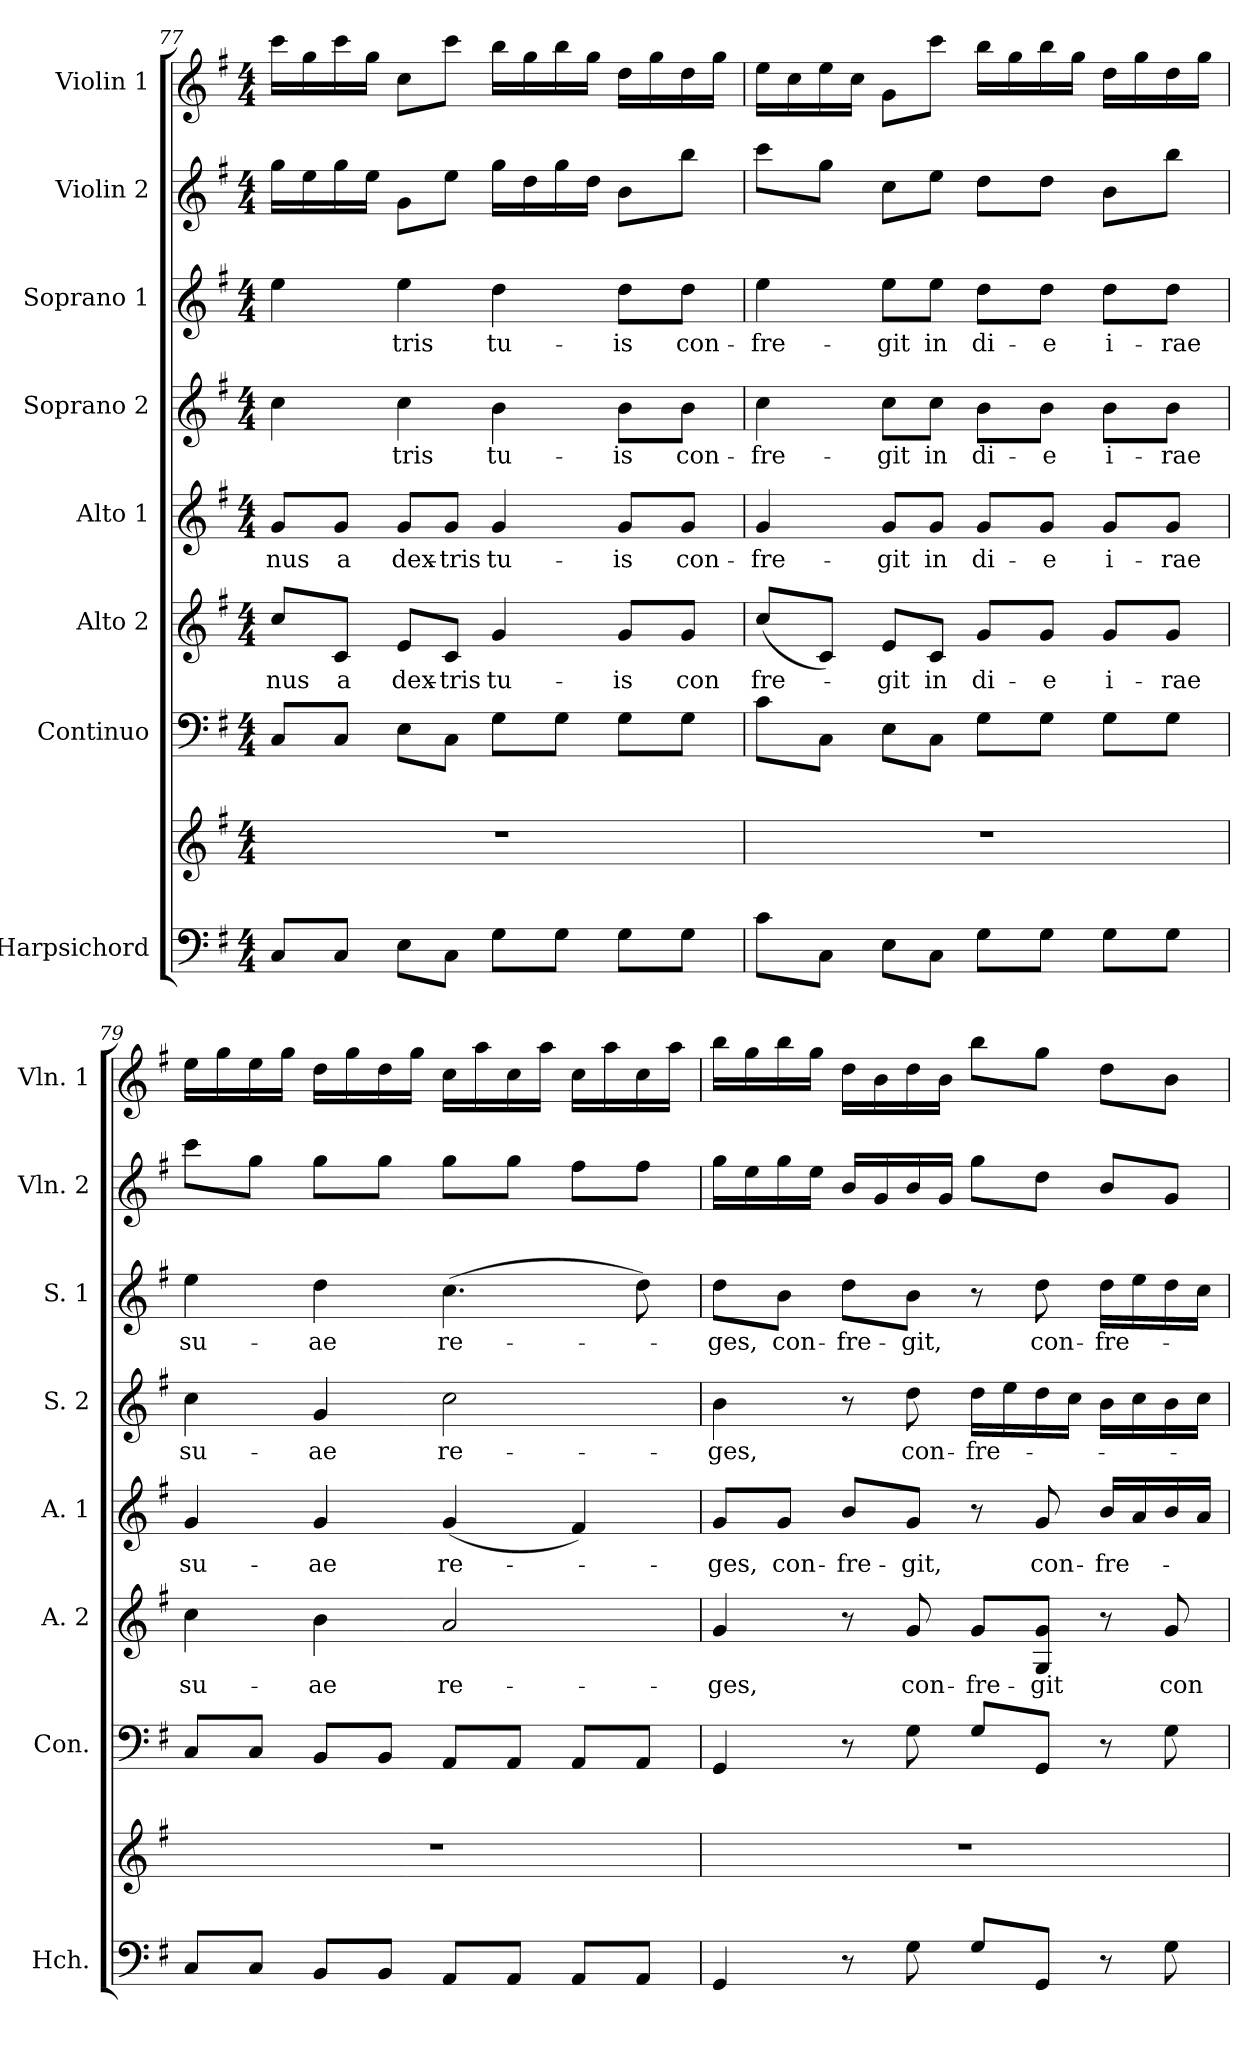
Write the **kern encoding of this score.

**kern	**kern	**kern	**kern	**text	**kern	**text	**kern	**text	**kern	**text	**kern	**kern
*part8	*part8	*part7	*part6	*part6	*part5	*part5	*part4	*part4	*part3	*part3	*part2	*part1
*staff9	*staff8	*staff7	*staff6	*staff6	*staff5	*staff5	*staff4	*staff4	*staff3	*staff3	*staff2	*staff1
*I"Harpsichord	*	*I"Continuo	*I"Alto 2	*	*I"Alto 1	*	*I"Soprano 2	*	*I"Soprano 1	*	*I"Violin 2	*I"Violin 1
*I'Hch.	*	*I'Con.	*I'A. 2	*	*I'A. 1	*	*I'S. 2	*	*I'S. 1	*	*I'Vln. 2	*I'Vln. 1
*clefF4	*clefG2	*clefF4	*clefG2	*	*clefG2	*	*clefG2	*	*clefG2	*	*clefG2	*clefG2
*k[f#]	*k[f#]	*k[f#]	*k[f#]	*	*k[f#]	*	*k[f#]	*	*k[f#]	*	*k[f#]	*k[f#]
*M4/4	*M4/4	*M4/4	*M4/4	*	*M4/4	*	*M4/4	*	*M4/4	*	*M4/4	*M4/4
=77	=77	=77	=77	=77	=77	=77	=77	=77	=77	=77	=77	=77
!	!	!	!	!LO:LY:b	!	!LO:LY:b	!	!	!	!	!	!
8C/L	1r	8C/L	8cc/L	-nus	8g/L	-nus	4cc\	.	4ee\	.	16gg\LL	16ccc\LL
.	.	.	.	.	.	.	.	.	.	.	16ee\	16gg\
!	!	!	!	!LO:LY:b	!	!LO:LY:b	!	!	!	!	!	!
8C/J	.	8C/J	8c/J	a	8g/J	a	.	.	.	.	16gg\	16ccc\
.	.	.	.	.	.	.	.	.	.	.	16ee\JJ	16gg\JJ
!	!	!	!	!LO:LY:b	!	!LO:LY:b	!	!LO:LY:b	!	!LO:LY:b	!	!
8E\L	.	8E\L	8e/L	dex-	8g/L	dex-	4cc\	-tris	4ee\	-tris	8g\L	8cc\L
!	!	!	!	!LO:LY:b	!	!LO:LY:b	!	!	!	!	!	!
8C\J	.	8C\J	8c/J	-tris	8g/J	-tris	.	.	.	.	8ee\J	8ccc\J
!	!	!	!	!LO:LY:b	!	!LO:LY:b	!	!LO:LY:b	!	!LO:LY:b	!	!
8G\L	.	8G\L	4g/	tu-	4g/	tu-	4b\	tu-	4dd\	tu-	16gg\LL	16bb\LL
.	.	.	.	.	.	.	.	.	.	.	16dd\	16gg\
8G\J	.	8G\J	.	.	.	.	.	.	.	.	16gg\	16bb\
.	.	.	.	.	.	.	.	.	.	.	16dd\JJ	16gg\JJ
!	!	!	!	!LO:LY:b	!	!LO:LY:b	!	!LO:LY:b	!	!LO:LY:b	!	!
8G\L	.	8G\L	8g/L	-is	8g/L	-is	8b\L	-is	8dd\L	-is	8b\L	16dd\LL
.	.	.	.	.	.	.	.	.	.	.	.	16gg\
!	!	!	!	!LO:LY:b	!	!LO:LY:b	!	!LO:LY:b	!	!LO:LY:b	!	!
8G\J	.	8G\J	8g/J	con	8g/J	con-	8b\J	con-	8dd\J	con-	8bb\J	16dd\
.	.	.	.	.	.	.	.	.	.	.	.	16gg\JJ
!!LO:LB:g=z
=78	=78	=78	=78	=78	=78	=78	=78	=78	=78	=78	=78	=78
!	!	!	!	!LO:LY:b	!	!LO:LY:b	!	!LO:LY:b	!	!LO:LY:b	!	!
8c\L	1r	8c\L	(<8cc/L	fre-	4g/	-fre-	4cc\	-fre-	4ee\	-fre-	8ccc\L	16ee\LL
.	.	.	.	.	.	.	.	.	.	.	.	16cc\
8C\J	.	8C\J	8c/J)	.	.	.	.	.	.	.	8gg\J	16ee\
.	.	.	.	.	.	.	.	.	.	.	.	16cc\JJ
!	!	!	!	!LO:LY:b	!	!LO:LY:b	!	!LO:LY:b	!	!LO:LY:b	!	!
8E\L	.	8E\L	8e/L	-git	8g/L	-git	8cc\L	-git	8ee\L	-git	8cc\L	8g\L
!	!	!	!	!LO:LY:b	!	!LO:LY:b	!	!LO:LY:b	!	!LO:LY:b	!	!
8C\J	.	8C\J	8c/J	in	8g/J	in	8cc\J	in	8ee\J	in	8ee\J	8ccc\J
!	!	!	!	!LO:LY:b	!	!LO:LY:b	!	!LO:LY:b	!	!LO:LY:b	!	!
8G\L	.	8G\L	8g/L	di-	8g/L	di-	8b\L	di-	8dd\L	di-	8dd\L	16bb\LL
.	.	.	.	.	.	.	.	.	.	.	.	16gg\
!	!	!	!	!LO:LY:b	!	!LO:LY:b	!	!LO:LY:b	!	!LO:LY:b	!	!
8G\J	.	8G\J	8g/J	-e	8g/J	-e	8b\J	-e	8dd\J	-e	8dd\J	16bb\
.	.	.	.	.	.	.	.	.	.	.	.	16gg\JJ
!	!	!	!	!LO:LY:b	!	!LO:LY:b	!	!LO:LY:b	!	!LO:LY:b	!	!
8G\L	.	8G\L	8g/L	i-	8g/L	i-	8b\L	i-	8dd\L	i-	8b\L	16dd\LL
.	.	.	.	.	.	.	.	.	.	.	.	16gg\
!	!	!	!	!LO:LY:b	!	!LO:LY:b	!	!LO:LY:b	!	!LO:LY:b	!	!
8G\J	.	8G\J	8g/J	-rae	8g/J	-rae	8b\J	-rae	8dd\J	-rae	8bb\J	16dd\
.	.	.	.	.	.	.	.	.	.	.	.	16gg\JJ
=79	=79	=79	=79	=79	=79	=79	=79	=79	=79	=79	=79	=79
!	!	!	!	!LO:LY:b	!	!LO:LY:b	!	!LO:LY:b	!	!LO:LY:b	!	!
8C/L	1r	8C/L	4cc\	su-	4g/	su-	4cc\	su-	4ee\	su-	8ccc\L	16ee\LL
.	.	.	.	.	.	.	.	.	.	.	.	16gg\
8C/J	.	8C/J	.	.	.	.	.	.	.	.	8gg\J	16ee\
.	.	.	.	.	.	.	.	.	.	.	.	16gg\JJ
!	!	!	!	!LO:LY:b	!	!LO:LY:b	!	!LO:LY:b	!	!LO:LY:b	!	!
8BB/L	.	8BB/L	4b\	-ae	4g/	-ae	4g/	-ae	4dd\	-ae	8gg\L	16dd\LL
.	.	.	.	.	.	.	.	.	.	.	.	16gg\
8BB/J	.	8BB/J	.	.	.	.	.	.	.	.	8gg\J	16dd\
.	.	.	.	.	.	.	.	.	.	.	.	16gg\JJ
!	!	!	!	!LO:LY:b	!	!LO:LY:b	!	!LO:LY:b	!	!LO:LY:b	!	!
8AA/L	.	8AA/L	2a/	re-	(<4g/	re-	2cc\	re-	(>4.cc\	re-	8gg\L	16cc\LL
.	.	.	.	.	.	.	.	.	.	.	.	16aa\
8AA/J	.	8AA/J	.	.	.	.	.	.	.	.	8gg\J	16cc\
.	.	.	.	.	.	.	.	.	.	.	.	16aa\JJ
8AA/L	.	8AA/L	.	.	4f#/)	.	.	.	.	.	8ff#\L	16cc\LL
.	.	.	.	.	.	.	.	.	.	.	.	16aa\
8AA/J	.	8AA/J	.	.	.	.	.	.	8dd\)	.	8ff#\J	16cc\
.	.	.	.	.	.	.	.	.	.	.	.	16aa\JJ
!!LO:PB:g=z
=80	=80	=80	=80	=80	=80	=80	=80	=80	=80	=80	=80	=80
!	!	!	!	!LO:LY:b	!	!LO:LY:b	!	!LO:LY:b	!	!LO:LY:b	!	!
4GG/	1r	4GG/	4g/	-ges,	8g/L	-ges,	4b\	-ges,	8dd\L	-ges,	16gg\LL	16bb\LL
.	.	.	.	.	.	.	.	.	.	.	16ee\	16gg\
!	!	!	!	!	!	!LO:LY:b	!	!	!	!LO:LY:b	!	!
.	.	.	.	.	8g/J	con-	.	.	8b\J	con-	16gg\	16bb\
.	.	.	.	.	.	.	.	.	.	.	16ee\JJ	16gg\JJ
!	!	!	!	!	!	!LO:LY:b	!	!	!	!LO:LY:b	!	!
8r	.	8r	8r	.	8b/L	-fre-	8r	.	8dd\L	-fre-	16b/LL	16dd\LL
.	.	.	.	.	.	.	.	.	.	.	16g/	16b\
!	!	!	!	!LO:LY:b	!	!LO:LY:b	!	!LO:LY:b	!	!LO:LY:b	!	!
8G\	.	8G\	8g/	con-	8g/J	-git,	8dd\	con-	8b\J	-git,	16b/	16dd\
.	.	.	.	.	.	.	.	.	.	.	16g/JJ	16b\JJ
!	!	!	!	!LO:LY:b	!	!	!	!LO:LY:b	!	!	!	!
8G/L	.	8G/L	8g/L	-fre-	8r	.	16dd\LL	-fre-	8r	.	8gg\L	8bb\L
.	.	.	.	.	.	.	16ee\	.	.	.	.	.
!	!	!	!	!LO:LY:b	!	!LO:LY:b	!	!	!	!LO:LY:b	!	!
8GG/J	.	8GG/J	8G/ 8g/J	-git	8g/	con-	16dd\	.	8dd\	con-	8dd\J	8gg\J
.	.	.	.	.	.	.	16cc\JJ	.	.	.	.	.
!	!	!	!	!	!	!LO:LY:b	!	!	!	!LO:LY:b	!	!
8r	.	8r	8r	.	16b/LL	-fre-	16b\LL	.	16dd\LL	-fre-	8b/L	8dd\L
.	.	.	.	.	16a/	.	16cc\	.	16ee\	.	.	.
!	!	!	!	!LO:LY:b	!	!	!	!	!	!	!	!
8G\	.	8G\	8g/	con-	16b/	.	16b\	.	16dd\	.	8g/J	8b\J
.	.	.	.	.	16a/JJ	.	16cc\JJ	.	16cc\JJ	.	.	.
=	=	=	=	=	=	=	=	=	=	=	=	=
*-	*-	*-	*-	*-	*-	*-	*-	*-	*-	*-	*-	*-
